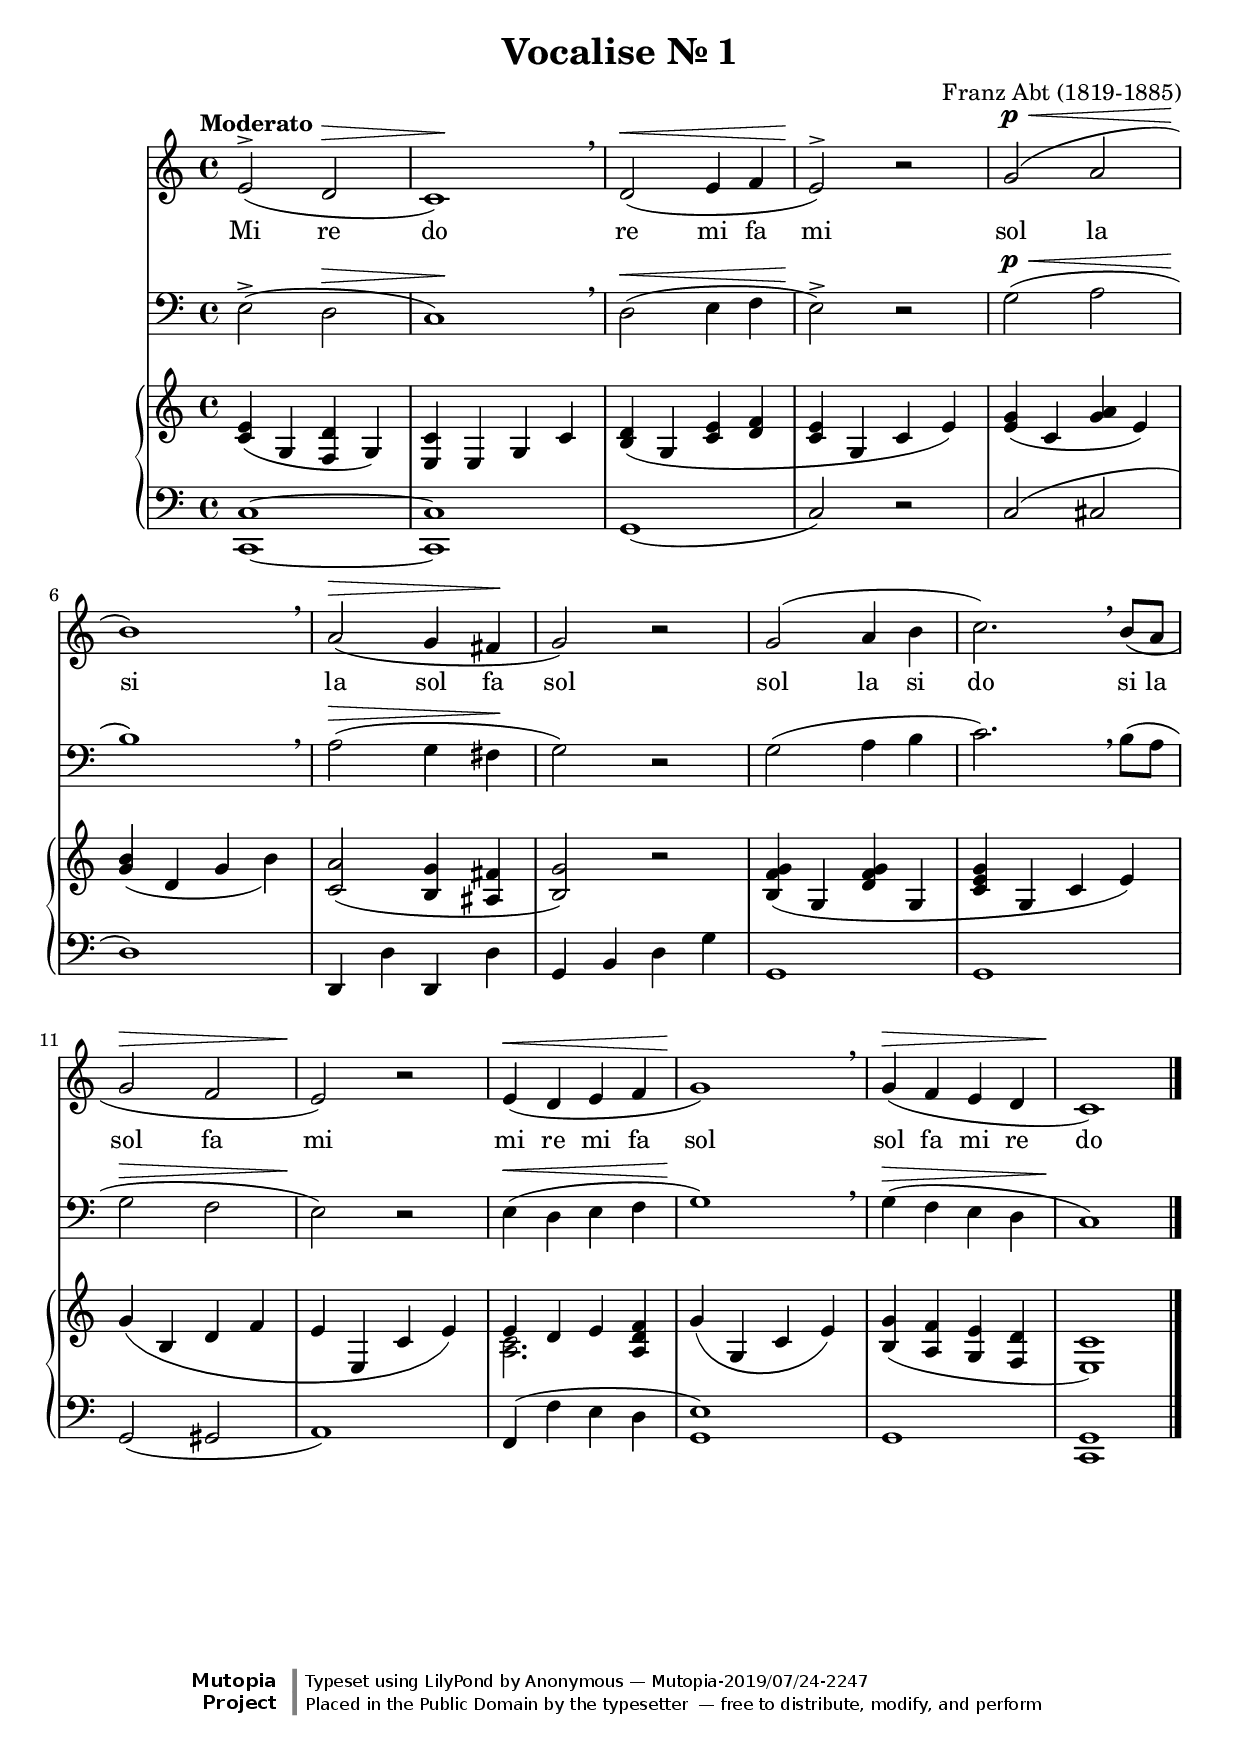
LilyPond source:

\version "2.18.2"

\midi {
  \tempo 4 = 110
  \context {
    \Voice
    \remove "Dynamic_performer"
  }
}

\header {
  title = "Vocalise № 1"
  composer = "Franz Abt (1819-1885)"

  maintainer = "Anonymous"
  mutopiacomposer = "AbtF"
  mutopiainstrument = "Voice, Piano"
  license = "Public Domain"
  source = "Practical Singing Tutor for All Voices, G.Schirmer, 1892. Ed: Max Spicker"
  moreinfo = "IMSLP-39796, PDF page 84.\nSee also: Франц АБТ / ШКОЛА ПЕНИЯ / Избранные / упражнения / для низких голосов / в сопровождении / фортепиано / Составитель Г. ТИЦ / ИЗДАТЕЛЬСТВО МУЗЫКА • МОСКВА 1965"
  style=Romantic
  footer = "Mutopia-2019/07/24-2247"
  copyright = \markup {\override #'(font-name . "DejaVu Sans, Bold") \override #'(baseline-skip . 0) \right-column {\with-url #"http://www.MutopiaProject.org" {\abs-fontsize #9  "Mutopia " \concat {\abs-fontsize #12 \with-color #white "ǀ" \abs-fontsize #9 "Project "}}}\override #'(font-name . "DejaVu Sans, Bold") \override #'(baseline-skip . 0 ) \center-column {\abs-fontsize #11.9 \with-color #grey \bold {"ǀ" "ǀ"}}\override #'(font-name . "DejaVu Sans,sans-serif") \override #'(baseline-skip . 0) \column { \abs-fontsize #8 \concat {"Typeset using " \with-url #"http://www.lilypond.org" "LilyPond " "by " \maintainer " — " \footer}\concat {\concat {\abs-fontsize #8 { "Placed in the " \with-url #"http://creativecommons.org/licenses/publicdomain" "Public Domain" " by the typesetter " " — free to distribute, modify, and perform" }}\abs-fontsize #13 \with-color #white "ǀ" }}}
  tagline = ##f
}

tightenSlur = {
  \once \override Slur #'positions = #'(5 . 5)
}

global = {
  \tempo Moderato
  \key c \major
  \time 4/4

  s1*5 \break
  s1*5 \break
  s1*6 \break
  \bar "|."
}

voice = \relative c' {
  e2^>( \once \override Hairpin #'to-barline = ##f d\> |
  c1\!) |
  \breathe d2\<( e4 f
  e2^>\!) r |
  g2\p\<( a |

    \barNumberCheck 6

  b1\!) |
  \breathe a2\>( g4 fis\! |
  g2) r |
  g2( a4 b |
  c2.) \breathe b8( a |

    \barNumberCheck 11

  g2\> f |
  e2\!) r |
  e4\<( d e f |
  g1\!) |
  \breathe g4\>( f e d |
  c1\!) |
}

text = \lyricmode {
  \set ignoreMelismata = ##t

  Mi re do
  re mi fa mi
  sol la si
  la sol fa sol
  sol la si do
  si la sol fa mi
  mi re mi fa sol
  sol fa mi re do
}

upper = \relative c' {
  \slurDown

  <c e>4( g <f d'> g) |
  <e c'>4 e g c |
  \tightenSlur <b d>4( g <c e> <d f> |
  <c e>4 g c e) |
  <e g>4( c <g' a> e) |

    \barNumberCheck 6

  <g b>4( d g b) |
  <c, a'>2( <b g'>4 <ais fis'> |
  <b g'>2) r |
  \tightenSlur <b f' g>4( g <d' f g> g, |
  <c e g>4 g c e) |

    \barNumberCheck 11

  \tightenSlur \shape #'((0 . 0) (0 . 0) (0 . -0.75) (0 . 0)) Slur g4( b, d f |
  e4 e, c' e) |
  << { e4 d e } \\ { <a, c>2. } >> <a d f>4 |
  \tightenSlur \shape #'((0 . 0) (-0.5 . -0.75) (0 . 0) (0 . 0)) Slur g'4( g, c e) |
  <b g'>4( <a f'> <g e'> <f d'> |
  <e c'>1) |
}

lower = \relative c {
  <c, c'>1~ |
  <c c'> |
  g'1( |
  c2) r |
  c2( cis |

    \barNumberCheck 6

  d1) |
  d,4 d' d, d' |
  g,4 b d g |
  g,1 |
  g1 |

    \barNumberCheck 11

  g2( gis |
  a1) |
  f4( f' e d |
  <g, e'>1) |
  g1 |
  <c, g'>1 |
}

\score {
  <<
    \new Staff \with { midiInstrument = "voice oohs" } <<
      \new Voice \global
      \new Voice = "voice" {
        \clef treble
        \dynamicUp
        \voice
      }
      \new Lyrics \lyricsto "voice" \text
    >>
    \new Staff \with { midiInstrument = "voice oohs" } <<
      \new Voice \global
      \new Voice = "voice" {
        \clef bass
        \dynamicUp
        \transpose c c, \voice
      }
    >>
    \new PianoStaff \with { midiInstrument = "acoustic grand" } <<
      \new Staff = "upper" <<
        \clef treble
        \global
        \upper
      >>
      \new Staff = "lower" <<
        \clef bass
        \global
        \lower
      >>
    >>
  >>

  \layout {}
  \midi {}
}